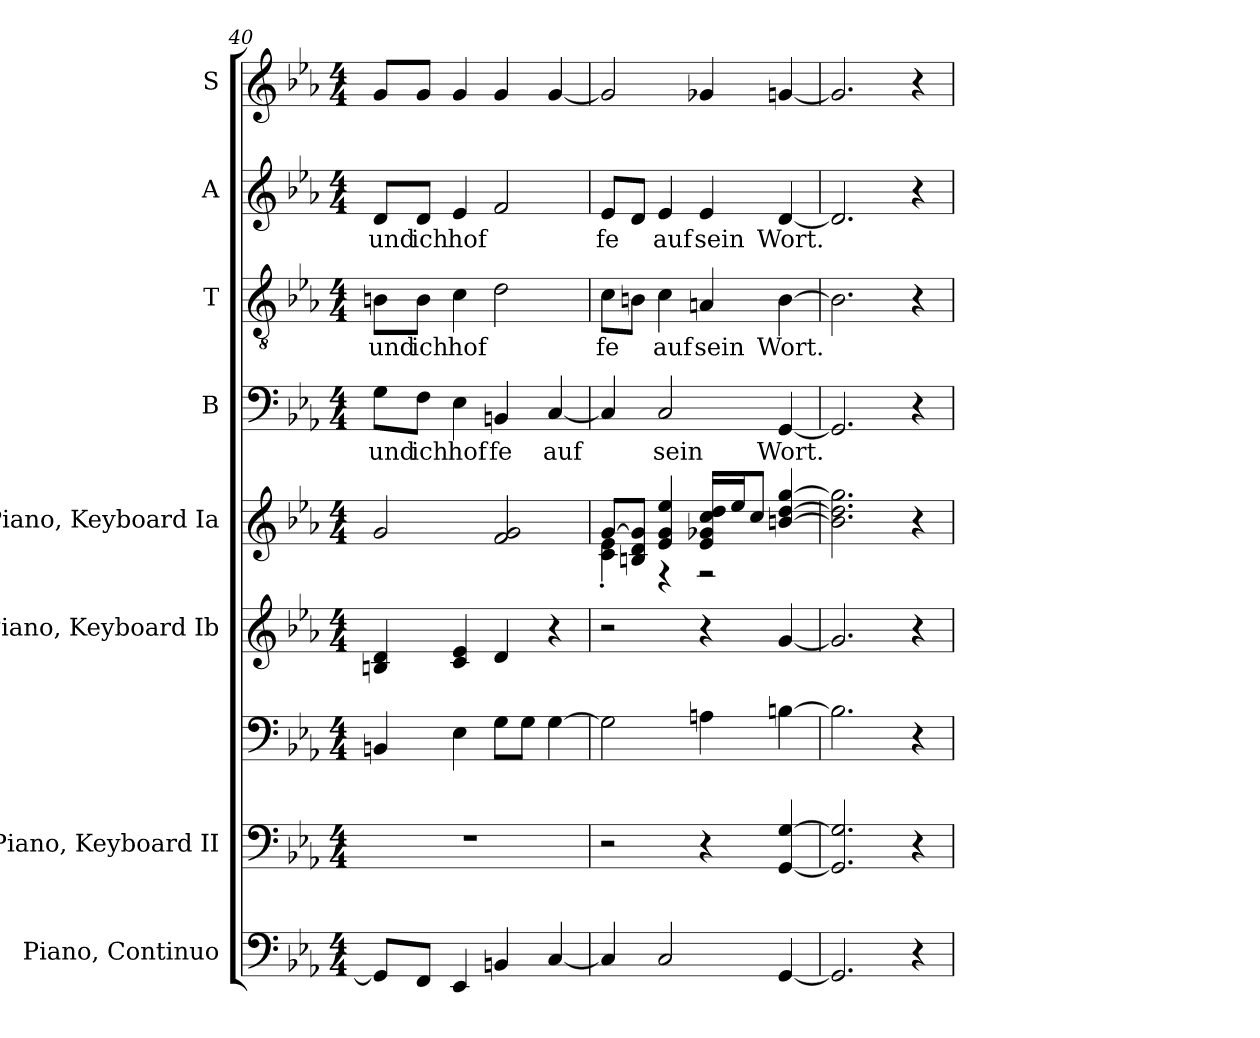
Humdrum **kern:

**kern	**kern	**kern	**text	**kern	**kern	**kern	**text	**kern	**text	**kern	**text	**kern
*part8	*part7	*part7	*part7	*part6	*part5	*part4	*part4	*part3	*part3	*part2	*part2	*part1
*staff9	*staff8	*staff7	*staff7	*staff6	*staff5	*staff4	*staff4	*staff3	*staff3	*staff2	*staff2	*staff1
*I"Piano, Continuo	*I"Piano, Keyboard II	*	*	*I"Piano, Keyboard Ib	*I"Piano, Keyboard Ia	*I"B	*	*I"T	*	*I"A	*	*I"S
*I'Pia.	*I'Pia.	*	*	*I'Pia.	*I'Pia.	*I'B	*	*I'T	*	*I'A	*	*I'S
*clefF4	*clefF4	*clefF4	*	*clefG2	*clefG2	*clefF4	*	*clefGv2	*	*clefG2	*	*clefG2
*k[b-e-a-]	*k[b-e-a-]	*k[b-e-a-]	*	*k[b-e-a-]	*k[b-e-a-]	*k[b-e-a-]	*	*k[b-e-a-]	*	*k[b-e-a-]	*	*k[b-e-a-]
*M4/4	*M4/4	*M4/4	*	*M4/4	*M4/4	*M4/4	*	*M4/4	*	*M4/4	*	*M4/4
=40	=40	=40	=40	=40	=40	=40	=40	=40	=40	=40	=40	=40
8GG/L]	1r	4BBn/	.	4Bn/ 4d/	2g/	8G\L	und	8Bn\L	und	8d/L	und	8g/L
8FF/J	.	.	.	.	.	8F\J	ich	8B\J	ich	8d/J	ich	8g/J
4EE-/	.	4E-\	.	4c/ 4e-/	.	4E-\	hof	4c\	hof	4e-/	hof	4g/
4BBn/	.	8G\L	.	4d/	2f/ 2g/	4BBn/	fe	2d\	.	2f/	.	4g/
.	.	8G\J	.	.	.	.	.	.	.	.	.	.
[4C/	.	[4G\	.	4r	.	[4C/	auf	.	.	.	.	[4g/
!!LO:PB:g=z
=41	=41	=41	=41	=41	=41	=41	=41	=41	=41	=41	=41	=41
*	*	*	*	*	*^	*	*	*	*	*	*	*
4C/]	2r	2G\]	.	2r	[8g/L	4c\' 4e-\'	4C/]	.	8c\L	fe	8e-/L	fe	2g/]
.	.	.	.	.	8Bn/ 8d/ 8g]/J	.	.	.	8Bn\J	.	8d/J	.	.
2C/	.	.	.	.	4e-/ 4g/ 4ee-/	4r	2C/	sein	4c\	auf	4e-/	auf	.
.	4r	4An\	.	4r	16e-/ 16g-X/ 16cc/ 16dd/LL	2r	.	.	4An/	sein	4e-/	sein	4g-X/
.	.	.	.	.	16ee-/J	.	.	.	.	.	.	.	.
.	.	.	.	.	8cc/J	.	.	.	.	.	.	.	.
[4GG/	[4GG/ [4G/	[4Bn\	.	[4g/	[4bn/ [4dd/ [4gg/	.	[4GG/	Wort.	[4B\	Wort.	[4d/	Wort.	[4gn/
*	*	*	*	*	*v	*v	*	*	*	*	*	*	*
=42	=42	=42	=42	=42	=42	=42	=42	=42	=42	=42	=42	=42
2.GG/]	2.GG/] 2.G/]	2.B\]	.	2.g/]	2.b\] 2.dd\] 2.gg\]	2.GG/]	.	2.B\]	.	2.d/]	.	2.g/]
4r	4r	4r	.	4r	4r	4r	.	4r	.	4r	.	4r
=	=	=	=	=	=	=	=	=	=	=	=	=
*-	*-	*-	*-	*-	*-	*-	*-	*-	*-	*-	*-	*-
